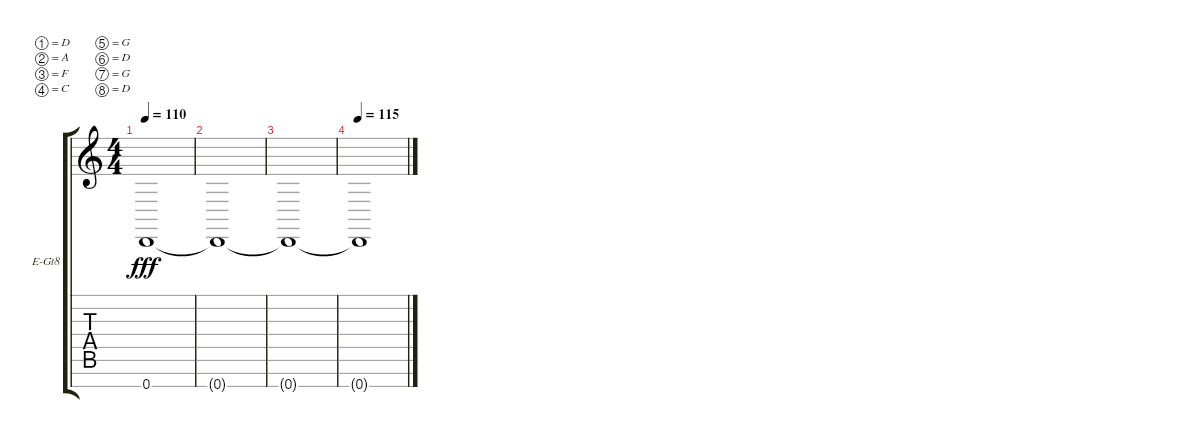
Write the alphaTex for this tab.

\bracketExtendMode groupsimilarinstruments
\firstSystemTrackNameOrientation horizontal
\otherSystemsTrackNameOrientation horizontal
\track ("Sam" "E-Gt8") {instrument overdrivenguitar}
\staff {score tabs}
\tuning (D4 A3 F3 C3 G2 D2 G1 D1)
\ts (4 4)
\tempo 110
\clef g2
\ks c
0.8{t}.1{dy fff} |
0.8{t}.1 |
0.8{t}.1 |
\tempo 115
0.8{t}.1
